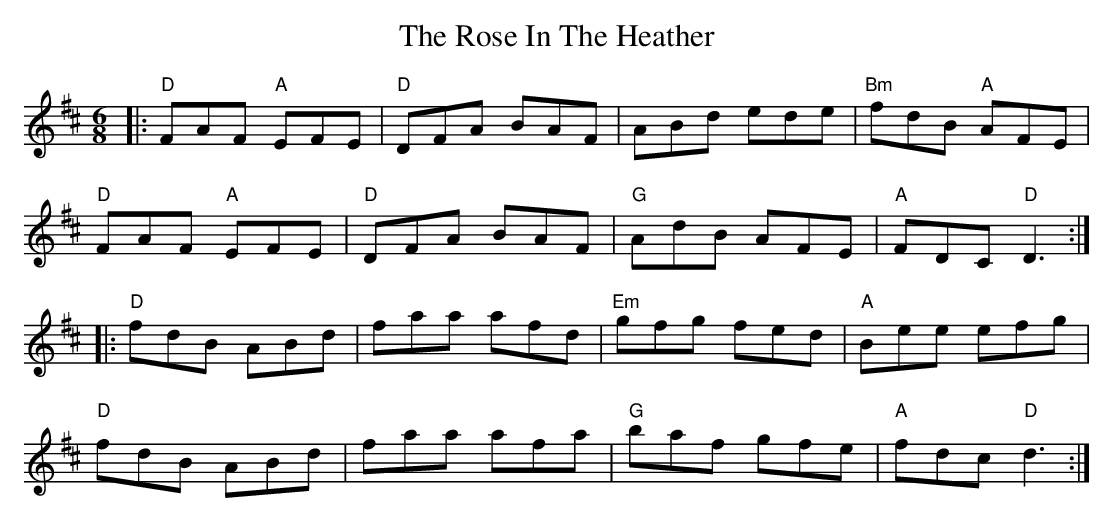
X:1
T: The Rose In The Heather
M: 6/8
L: 1/8
K: Dmaj
|:"D"FAF "A"EFE|"D"DFA BAF|ABd ede|"Bm"fdB "A"AFE|
"D"FAF "A"EFE|"D"DFA BAF|"G"AdB AFE|"A"FDC "D"D3:|
|:"D"fdB ABd|faa afd|"Em"gfg fed|"A"Bee efg|
"D"fdB ABd|faa afa|"G"baf gfe|"A"fdc "D"d3:|
